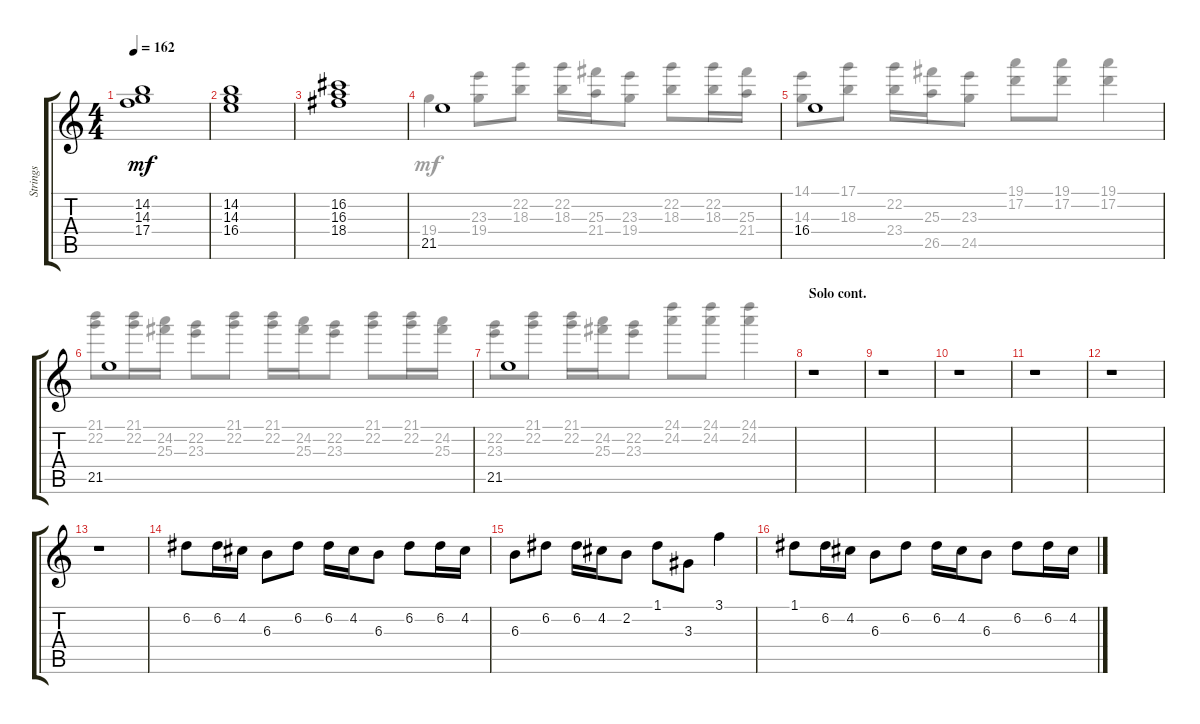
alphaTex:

\track ("Strings" "Strings") {instrument electricguitarclean}
\staff {score tabs}
\tuning (D4 A3 F3 C3 G2 C2) {hide}
\voice
\ts (4 4)
\tempo 162
\clef g2
\ks aminor
(14.2 14.3 17.4).1{dy mf} |
(14.2 14.3 16.4).1 |
(16.2 16.3 18.4).1 |
21.5.1 |
16.4.1 |
21.5.1 |
21.5.1 |
\section ("" "Solo cont.")
r.1 |
r.1 |
r.1 |
r.1 |
r.1 |
r.1 |
6.2.8 6.2.16 4.2.16 6.3.8 6.2.8 6.2.16 4.2.16 6.3.8 6.2.8 6.2.16 4.2.16 |
6.3.8 6.2.8 6.2.16 4.2.16 2.2.8 1.1.8 3.3.8 3.1.4 |
1.1.8 6.2.16 4.2.16 6.3.8 6.2.8 6.2.16 4.2.16 6.3.8 6.2.8 6.2.16 4.2.16
\voice
\clef g2
\ottava regular
\simile none
\ks aminor
|
|
|
19.4.4 (23.3 19.4).8 (22.2 18.3).8 (22.2 18.3).16 (25.3 21.4).16 (23.3 19.4).8 (22.2 18.3).8 (22.2 18.3).16 (25.3 21.4).16 |
(14.1 14.3).8 (17.1 18.3).8 (22.2 23.4).16 (25.3 26.5).16 (23.3 24.5).8 (19.1 17.2).8 (19.1 17.2).8 (19.1 17.2).4 |
(21.1 22.2).8 (21.1 22.2).16 (24.2 25.3).16 (22.2 23.3).8 (21.1 22.2).8 (21.1 22.2).16 (24.2 25.3).16 (22.2 23.3).8 (21.1 22.2).8 (21.1 22.2).16 (24.2 25.3).16 |
(22.2 23.3).8 (21.1 22.2).8 (21.1 22.2).16 (24.2 25.3).16 (22.2 23.3).8 (24.1 24.2).8 (24.1 24.2).8 (24.1 24.2).4 |
|
|
|
|
|
|
|
|
